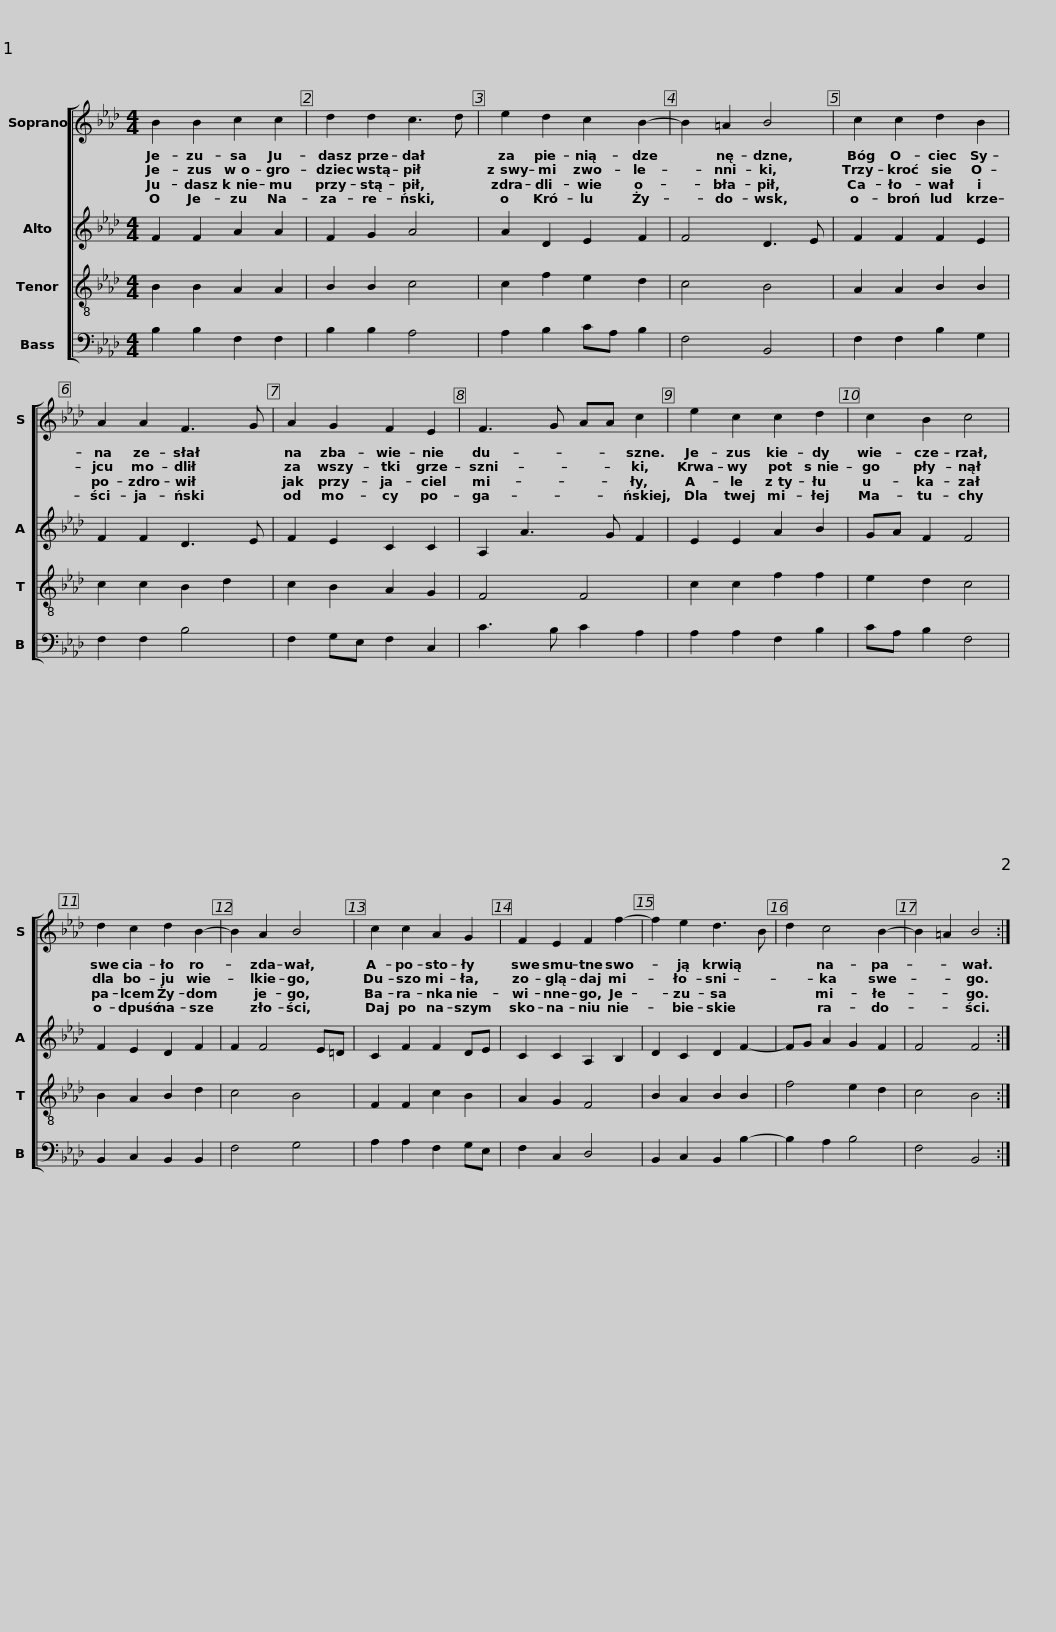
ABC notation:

X:1
%%score [ 1 2 3 4 ]
L:1/8
M:4/4
I:linebreak $
K:Ab
V:1 treble
V:2 treble
V:3 treble-8
V:4 bass
V:1
 B2 B2 c2 c2 | d2 d2 c3 d | e2 d2 c2 B2- | B2 =A2 B4 |$ c2 c2 d2 B2 | %5
 A2 A2 F3 G | A2 G2 F2 E2 | F3 G AA c2 |$ e2 c2 c2 d2 | c2 B2 c4 | %10
 d2 c2 d2 B2- | B2 A2 B4 |$ c2 c2 A2 G2 | F2 E2 F2 f2- | f2 e2 d3 B | %15
 d2 c4 B2- | B2 =A2 B4 :| %17
V:2
 F2 F2 A2 A2 | F2 G2 A4 | A2 D2 E2 F2 | F4 D3 E |$ F2 F2 F2 E2 | %5
 F2 F2 D3 E | F2 E2 C2 C2 | A,2 A3 G F2 |$ E2 E2 A2 B2 | GA F2 F4 | %10
 F2 E2 D2 F2 | F2 F4 E=D |$ C2 F2 F2 DE | C2 C2 A,2 B,2 | D2 C2 D2 F2- | %15
 FG A2 G2 F2 | F4 F4 :| %17
V:3
 B2 B2 A2 A2 | B2 B2 c4 | c2 f2 e2 d2 | c4 B4 |$ A2 A2 B2 B2 | %5
 c2 c2 B2 d2 | c2 B2 A2 G2 | F4 F4 |$ c2 c2 f2 f2 | e2 d2 c4 | %10
 B2 A2 B2 d2 | c4 B4 |$ F2 F2 c2 B2 | A2 G2 F4 | B2 A2 B2 B2 | %15
 f4 e2 d2 | c4 B4 :| %17
V:4
 B,2 B,2 F,2 F,2 | B,2 B,2 A,4 | A,2 B,2 CA, B,2 | F,4 B,,4 |$ F,2 F,2 B,2 G,2 | %5
 F,2 F,2 B,4 | F,2 G,E, F,2 C,2 | C3 B, C2 A,2 |$ A,2 A,2 F,2 B,2 | CA, B,2 F,4 | %10
 B,,2 C,2 B,,2 B,,2 | F,4 G,4 |$ A,2 A,2 F,2 G,E, | F,2 C,2 D,4 | B,,2 C,2 B,,2 B,2- | %15
 B,2 A,2 B,4 | F,4 B,,4 :| %17
